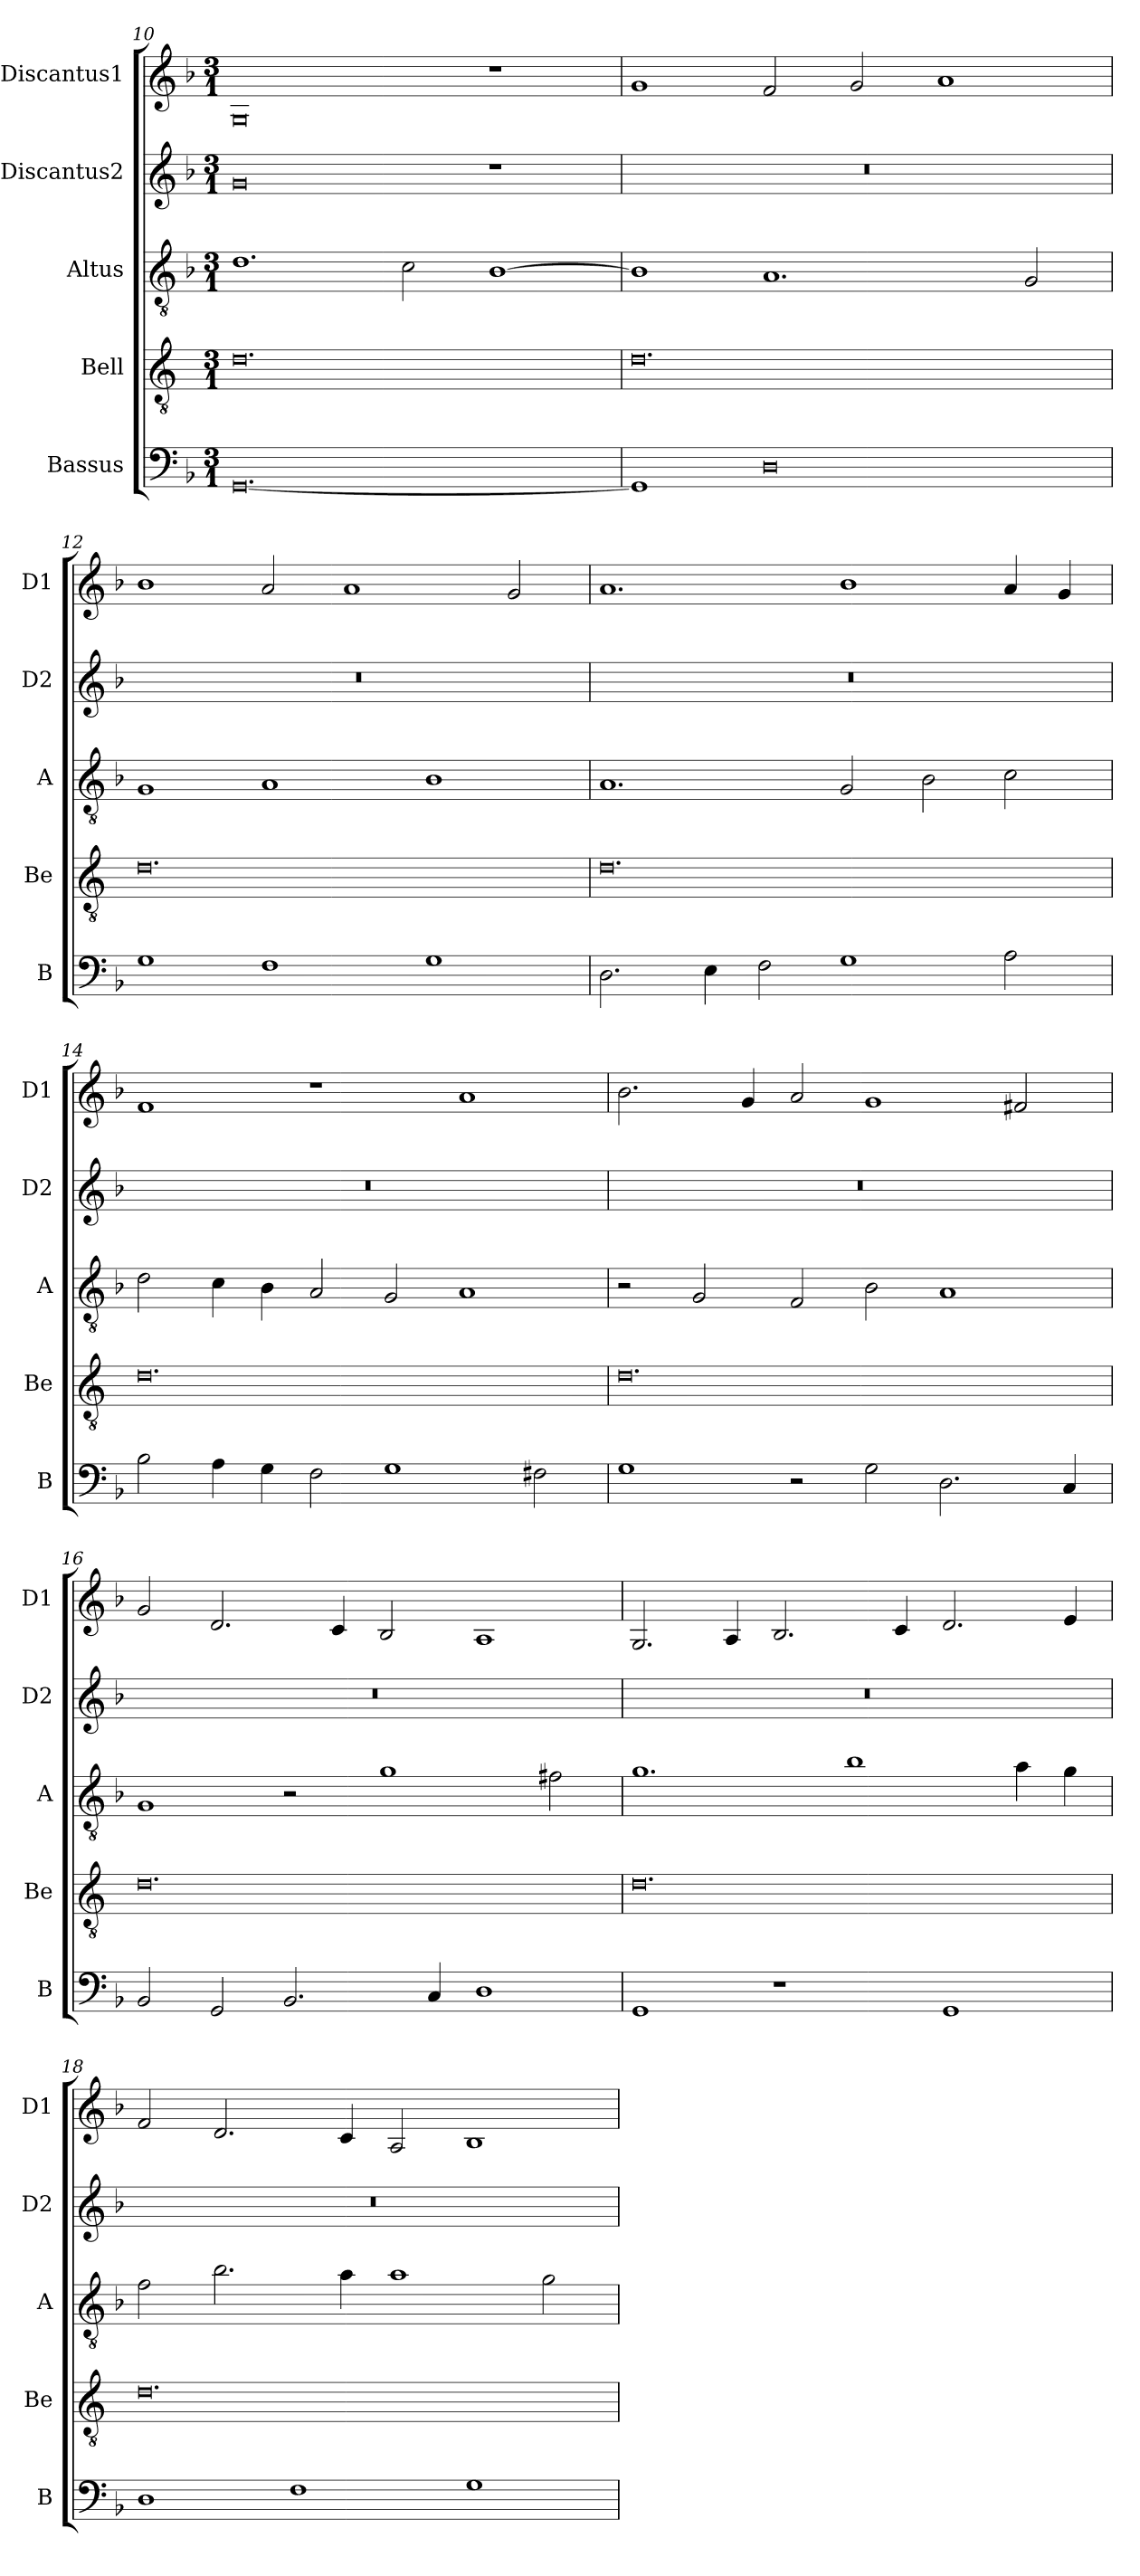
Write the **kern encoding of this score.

**kern	**kern	**kern	**kern	**kern
*part5	*part4	*part3	*part2	*part1
*staff5	*staff4	*staff3	*staff2	*staff1
*I"Bassus	*I"Bell	*I"Altus	*I"Discantus2	*I"Discantus1
*I'B	*I'Be	*I'A	*I'D2	*I'D1
*clefF4	*clefGv2	*clefGv2	*clefG2	*clefG2
*k[b-]	*k[]	*k[b-]	*k[b-]	*k[b-]
*M3/1	*M3/1	*M3/1	*M3/1	*M3/1
=10	=10	=10	=10	=10
[0.GG	0.d	1.d	0g	0G
.	.	2c\	.	.
.	.	[1B-	1r	1r
=11	=11	=11	=11	=11
1GG]	0.d	1B-]	0.r	1g
0D	.	1.A	.	2f/
.	.	.	.	2g/
.	.	.	.	1a
.	.	2G/	.	.
=12	=12	=12	=12	=12
1G	0.d	1G	0.r	1b-
1F	.	1A	.	2a/
.	.	.	.	1a
1G	.	1B-	.	.
.	.	.	.	2g/
=13	=13	=13	=13	=13
2.D\	0.d	1.A	0.r	1.a
4E\	.	.	.	.
2F\	.	.	.	.
1G	.	2G/	.	1b-
.	.	2B-\	.	.
2A\	.	2c\	.	4a/
.	.	.	.	4g/
=14	=14	=14	=14	=14
2B-\	0.d	2d\	0.r	1f
4A\	.	4c\	.	.
4G\	.	4B-\	.	.
2F\	.	2A/	.	1r
1G	.	2G/	.	.
.	.	1A	.	1a
2F#X\	.	.	.	.
=15	=15	=15	=15	=15
1G	0.d	2r	0.r	2.b-\
.	.	2G/	.	.
.	.	.	.	4g/
2r	.	2F/	.	2a/
2G\	.	2B-\	.	1g
2.D\	.	1A	.	.
.	.	.	.	2f#X/
4C/	.	.	.	.
=16	=16	=16	=16	=16
2BB-/	0.d	1G	0.r	2g/
2GG/	.	.	.	2.d/
2.BB-/	.	2r	.	.
.	.	.	.	4c/
.	.	1g	.	2B-/
4C/	.	.	.	.
1D	.	.	.	1A
.	.	2f#X\	.	.
=17	=17	=17	=17	=17
1GG	0.d	1.g	0.r	2.G/
.	.	.	.	4A/
1r	.	.	.	2.B-/
.	.	1b-	.	.
.	.	.	.	4c/
1GG	.	.	.	2.d/
.	.	4a\	.	.
.	.	4g\	.	4e/
=18	=18	=18	=18	=18
1D	0.d	2f\	0.r	2f/
.	.	2.b-\	.	2.d/
1F	.	.	.	.
.	.	4a\	.	4c/
.	.	1a	.	2A/
1G	.	.	.	1B-
.	.	2g\	.	.
=	=	=	=	=
*-	*-	*-	*-	*-
